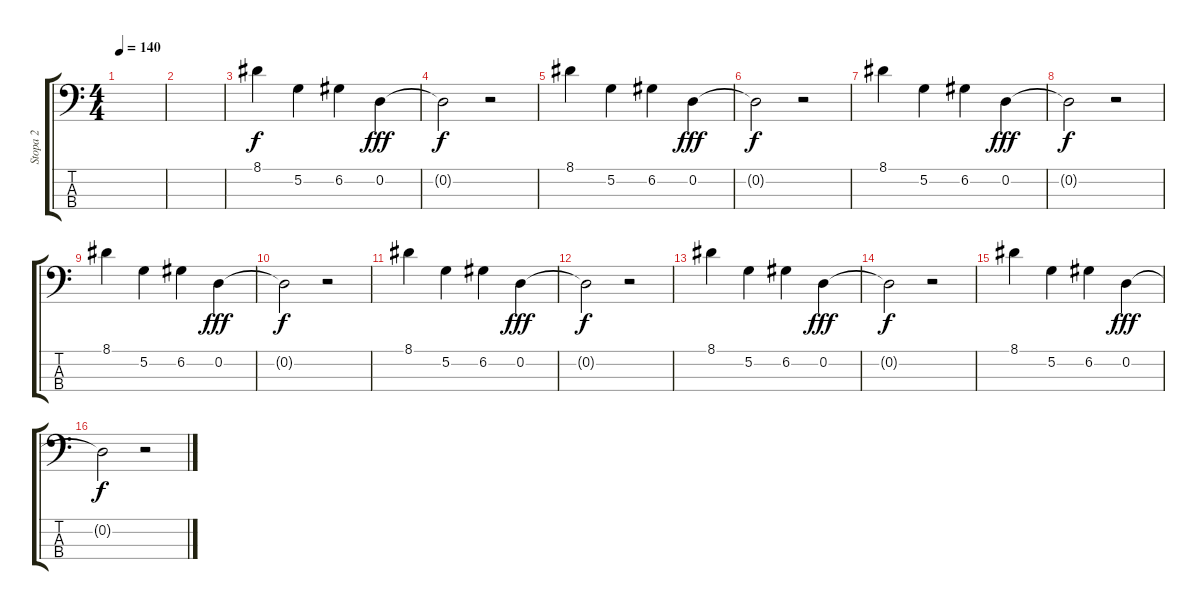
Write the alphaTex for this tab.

\track ("Stopa 2" "Stopa 2") {instrument electricbassfinger}
\staff {score tabs}
\tuning (G2 D2 A1 D1) {hide}
\ts (4 4)
\tempo 140
\clef f4
\ks c
|
|
8.1.4 5.2.4 6.2.4 0.2.4{dy fff} |
0.2{t}.2{dy f} r.2 |
8.1.4 5.2.4 6.2.4 0.2.4{dy fff} |
0.2{t}.2{dy f} r.2 |
8.1.4 5.2.4 6.2.4 0.2.4{dy fff} |
0.2{t}.2{dy f} r.2 |
8.1.4 5.2.4 6.2.4 0.2.4{dy fff} |
0.2{t}.2{dy f} r.2 |
8.1.4 5.2.4 6.2.4 0.2.4{dy fff} |
0.2{t}.2{dy f} r.2 |
8.1.4 5.2.4 6.2.4 0.2.4{dy fff} |
0.2{t}.2{dy f} r.2 |
8.1.4 5.2.4 6.2.4 0.2.4{dy fff} |
0.2{t}.2{dy f} r.2
